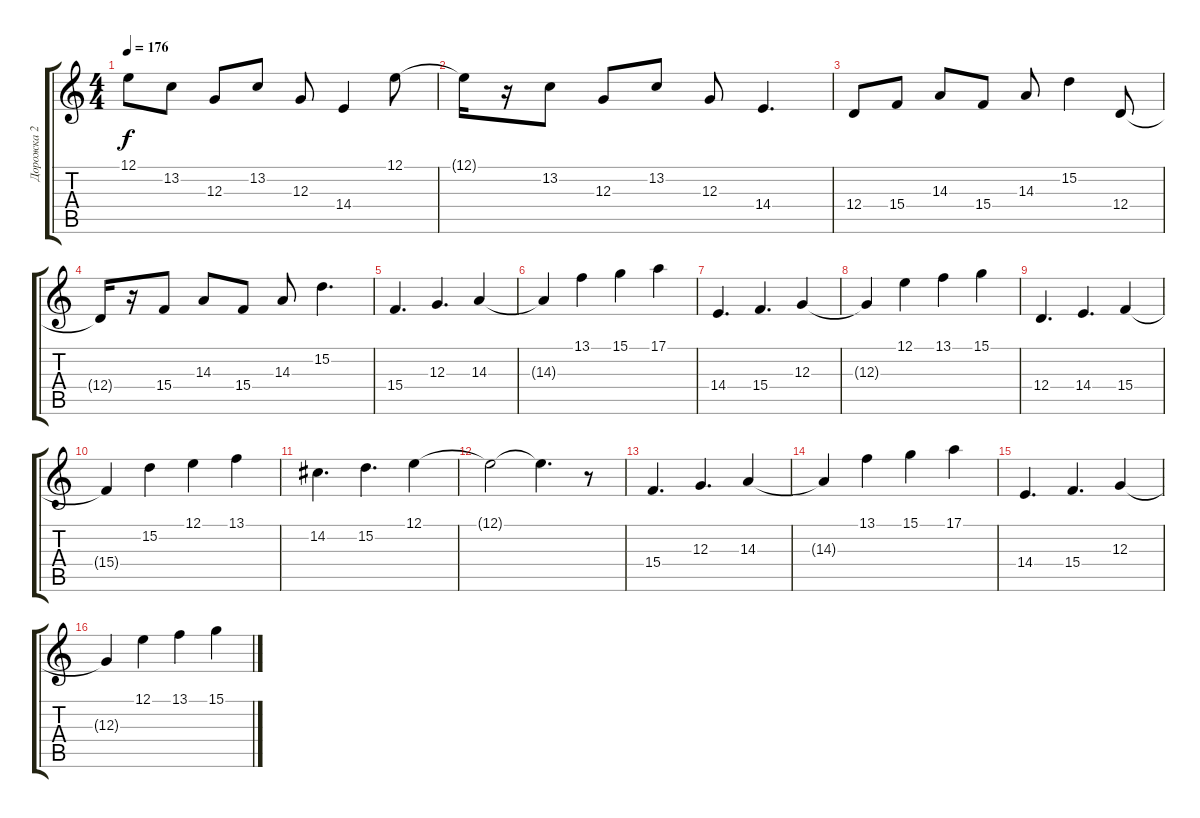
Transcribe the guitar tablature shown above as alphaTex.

\track ("Дорожка 2" "Дорожка 2") {instrument lead2sawtooth}
\staff {score tabs}
\tuning (E4 B3 G3 D3 A2 E2) {hide}
\ts (4 4)
\tempo 176
\clef g2
\ks c
12.1.8{dy f} 13.2.8 12.3.8 13.2.8 12.3.8 14.4.4 12.1.8 |
12.1{t}.16 r.16 13.2.8 12.3.8 13.2.8 12.3.8 14.4.4{d} |
12.4.8 15.4.8 14.3.8 15.4.8 14.3.8 15.2.4 12.4.8 |
12.4{t}.16 r.16 15.4.8 14.3.8 15.4.8 14.3.8 15.2.4{d} |
15.4.4{d} 12.3.4{d} 14.3.4 |
14.3{t}.4 13.1.4 15.1.4 17.1.4 |
14.4.4{d} 15.4.4{d} 12.3.4 |
12.3{t}.4 12.1.4 13.1.4 15.1.4 |
12.4.4{d} 14.4.4{d} 15.4.4 |
15.4{t}.4 15.2.4 12.1.4 13.1.4 |
14.2.4{d} 15.2.4{d} 12.1.4 |
12.1{t}.2 12.1{t}.4{d} r.8 |
15.4.4{d} 12.3.4{d} 14.3.4 |
14.3{t}.4 13.1.4 15.1.4 17.1.4 |
14.4.4{d} 15.4.4{d} 12.3.4 |
12.3{t}.4 12.1.4 13.1.4 15.1.4
